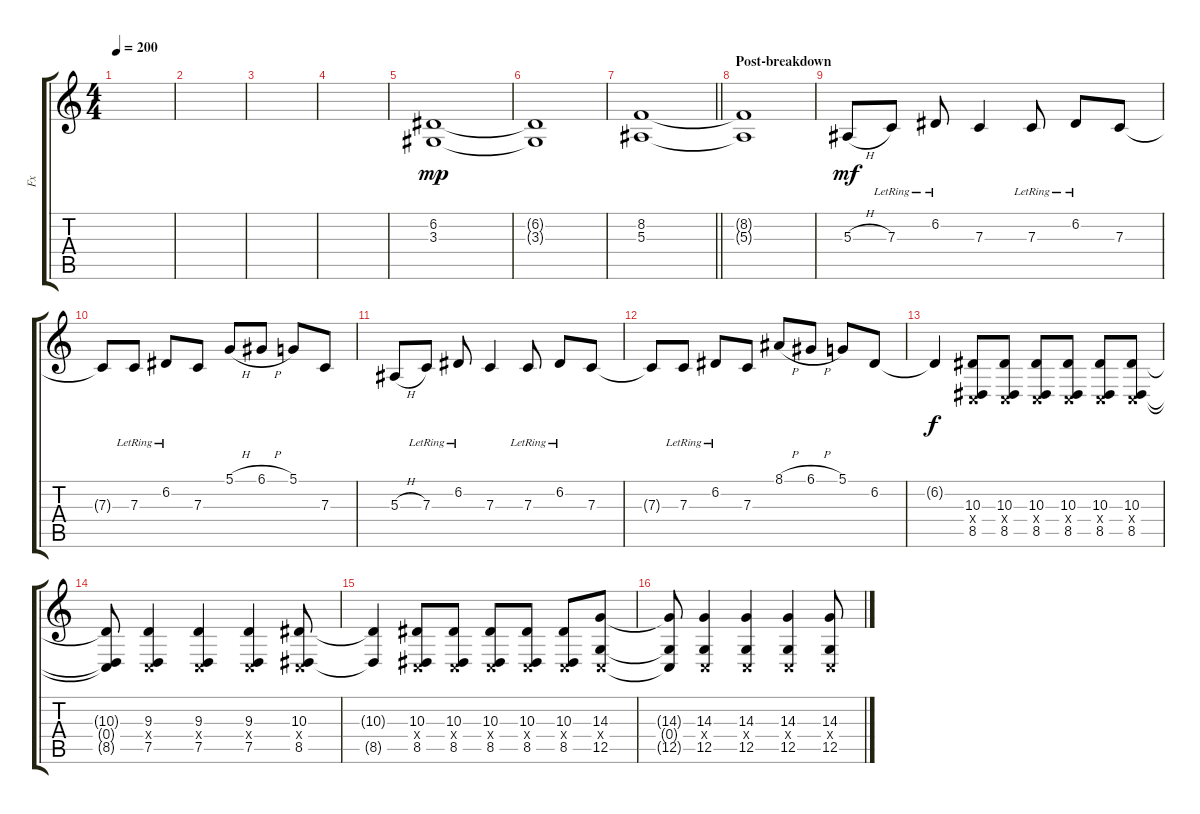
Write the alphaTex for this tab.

\track ("Fx" "Fx") {instrument pad7halo}
\staff {score tabs}
\tuning (D4 A3 F3 C3 G2 C2) {hide}
\ts (4 4)
\tempo 200
\clef g2
\ks c
|
|
|
|
(6.2 3.3).1{dy mp} |
(6.2{t} 3.3{t}).1 |
\barLineRight lightlight
(8.2 5.3).1 |
\section ("" "Post-breakdown")
(8.2{t} 5.3{t}).1 |
5.3{h}.8{dy mf volume 9 instrument distortionguitar} 7.3{lr}.8 6.2{lr}.8 7.3.4 7.3{lr}.8 6.2{lr}.8 7.3.8 |
7.3{t}.8 7.3{lr}.8 6.2{lr}.8 7.3.8 5.1{h}.8 6.1{h}.8 5.1.8 7.3.8 |
5.3{h}.8 7.3{lr}.8 6.2{lr}.8 7.3.4 7.3{lr}.8 6.2{lr}.8 7.3.8 |
7.3{t}.8 7.3{lr}.8 6.2{lr}.8 7.3.8 8.1{h}.8 6.1{h}.8 5.1.8 6.2.8 |
6.2{t}.4{dy f} (10.3 0.4{x} 8.5).8 (10.3 0.4{x} 8.5).8 (10.3 0.4{x} 8.5).8 (10.3 0.4{x} 8.5).8 (10.3 0.4{x} 8.5).8 (10.3 0.4{x} 8.5).8 |
(10.3{t} 0.4{t} 8.5{t}).8 (9.3 0.4{x} 7.5).4 (9.3 0.4{x} 7.5).4 (9.3 0.4{x} 7.5).4 (10.3 0.4{x} 8.5).8 |
(10.3{t} 8.5{t}).4 (10.3 0.4{x} 8.5).8 (10.3 0.4{x} 8.5).8 (10.3 0.4{x} 8.5).8 (10.3 0.4{x} 8.5).8 (10.3 0.4{x} 8.5).8 (14.3 0.4{x} 12.5).8 |
(14.3{t} 0.4{t} 12.5{t}).8 (14.3 0.4{x} 12.5).4 (14.3 0.4{x} 12.5).4 (14.3 0.4{x} 12.5).4 (14.3 0.4{x} 12.5).8
